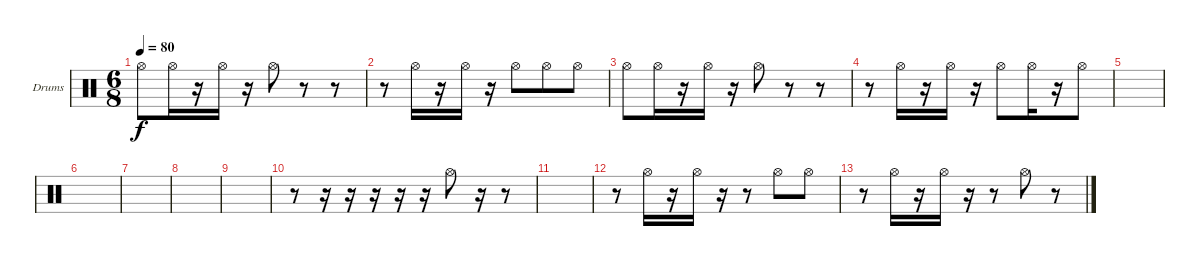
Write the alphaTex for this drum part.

\defaultSystemsLayout 4
\bracketExtendMode groupsimilarinstruments
\firstSystemTrackNameOrientation horizontal
\otherSystemsTrackNameOrientation horizontal
\track ("Hihat" "Drums") {instrument percussion}
\staff {score}
\articulation defaults
\ts (6 8)
\tempo 80
\clef neutral
\scale
0.333333
\ks c "Hi-Hat (open)".8{dy f} "Hi-Hat (open)".16
r.16 "Hi-Hat (open)".16 r.16 "Hi-Hat (open)".8 r.8 r.8 |
\scale
0.333333 r.8 "Hi-Hat (open)".16 r.16 "Hi-Hat (open)".16 r.16 "Hi-Hat (open)".8 "Hi-Hat (open)".8 "Hi-Hat (open)".8 |
\scale
0.333333 "Hi-Hat (open)".8 "Hi-Hat (open)".16 r.16 "Hi-Hat (open)".16 r.16 "Hi-Hat (open)".8 r.8 r.8 |
\scale
0.333333 r.8 "Hi-Hat (open)".16 r.16 "Hi-Hat (open)".16 r.16 "Hi-Hat (open)".8 "Hi-Hat (open)".16 r.16 "Hi-Hat (open)".8 |
\scale
0.333333 |
\scale
0.333333 |
\scale
0.333333 |
\scale
0.333333 |
\scale
0.333333 |
\scale
0.333333 r.8 r.16 r.16 r.16 r.16 r.16 "Hi-Hat (open)".8 r.16 r.8 |
\scale
0.333333 |
\scale
0.333333 r.8 "Hi-Hat (open)".16 r.16 "Hi-Hat (open)".16 r.16 r.8 "Hi-Hat (open)".8 "Hi-Hat (open)".8 |
\scale
0.333333 r.8 "Hi-Hat (open)".16 r.16 "Hi-Hat (open)".16 r.16 r.8 "Hi-Hat (open)".8 r.8 |
\scale
0.333333 |
\scale
0.333333 |
\scale
0.333333
